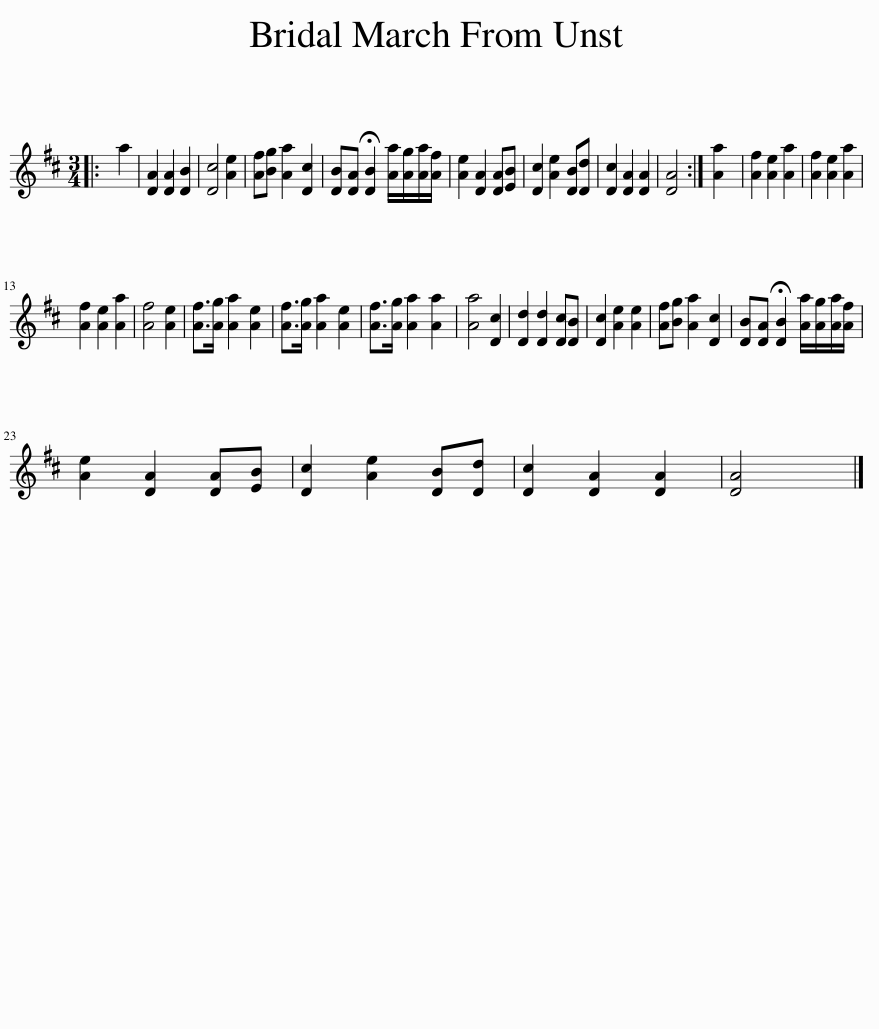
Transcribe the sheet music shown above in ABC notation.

X:1
L:1/8
M:3/4
I:linebreak $
K:D
V:1 treble
V:1
|: a2 | [DA]2 [DA]2 [DB]2 | [Dc]4 [Ae]2 | [Af][Bg] [Aa]2 [Dc]2 | [DB][DA] !fermata![DB]2 [Aa]/[Ag]/[Aa]/[Af]/ | %5
 [Ae]2 [DA]2 [DA][EB] | [Dc]2 [Ae]2 [DB][Dd] | [Dc]2 [DA]2 [DA]2 | [DA]4 :| [Aa]2 | %10
 [Af]2 [Ae]2 [Aa]2 | [Af]2 [Ae]2 [Aa]2 |$ [Af]2 [Ae]2 [Aa]2 | [Af]4 [Ae]2 | [Af]>[Ag] [Aa]2 [Ae]2 | %15
 [Af]>[Ag] [Aa]2 [Ae]2 | [Af]>[Ag] [Aa]2 [Aa]2 | [Aa]4 [Dc]2 | [Dd]2 [Dd]2 [Dc][DB] | [Dc]2 [Ae]2 [Ae]2 | %20
 [Af][Bg] [Aa]2 [Dc]2 | [DB][DA] !fermata![DB]2 [Aa]/[Ag]/[Aa]/[Af]/ |$ [Ae]2 [DA]2 [DA][EB] | [Dc]2 [Ae]2 [DB][Dd] | [Dc]2 [DA]2 [DA]2 | %25
 [DA]4 |] %26
